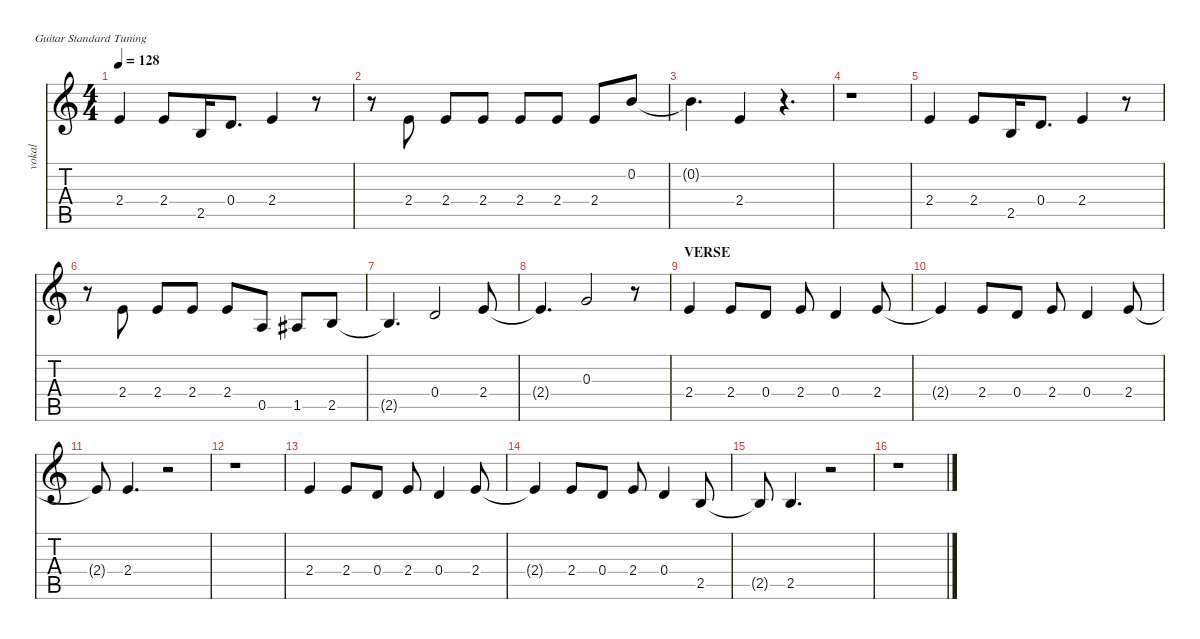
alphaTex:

\defaultSystemsLayout 4
\hideDynamics
\bracketExtendMode nobrackets
\track ("Vocal" "vokal") {instrument acousticguitarsteel}
\staff {score tabs}
\tuning (E4 B3 G3 D3 A2 E2)
\ts (4 4)
\tempo 128
\clef g2
\ks c
2.4.4{dy mf beam Up} 2.4.8{beam Up} 2.5.16{beam Up} 0.4.8{d beam Up} 2.4.4{beam Up} r.8{beam Down} |
r.8{beam Down} 2.4.8{beam Up} 2.4.8{beam Up} 2.4.8{beam Up} 2.4.8{beam Up} 2.4.8{beam Up} 2.4.8{beam Up} 0.2.8{beam Up} |
0.2{t}.4{d beam Down} 2.4.4{beam Up} r.4{d beam Down} |
r.1{beam Down} |
2.4.4{beam Up} 2.4.8{beam Up} 2.5.16{beam Up} 0.4.8{d beam Up} 2.4.4{beam Up} r.8{beam Down} |
r.8{beam Down} 2.4.8{beam Up} 2.4.8{beam Up} 2.4.8{beam Up} 2.4.8{beam Up} 0.5.8{beam Up} 1.5{acc #}.8{beam Up} 2.5.8{beam Up} |
2.5{t}.4{d beam Up} 0.4.2{beam Up} 2.4.8{beam Up} |
2.4{t}.4{d beam Up} 0.3.2{beam Up} r.8{beam Down} |
\section ("" "VERSE")
2.4.4{beam Up} 2.4.8{beam Up} 0.4.8{beam Up} 2.4.8{beam Up} 0.4.4{beam Up} 2.4.8{beam Up} |
2.4{t}.4{beam Up} 2.4.8{beam Up} 0.4.8{beam Up} 2.4.8{beam Up} 0.4.4{beam Up} 2.4.8{beam Up} |
2.4{t}.8{beam Up} 2.4.4{d beam Up} r.2{beam Down} |
r.1{beam Down} |
2.4.4{beam Up} 2.4.8{beam Up} 0.4.8{beam Up} 2.4.8{beam Up} 0.4.4{beam Up} 2.4.8{beam Up} |
2.4{t}.4{beam Up} 2.4.8{beam Up} 0.4.8{beam Up} 2.4.8{beam Up} 0.4.4{beam Up} 2.5.8{beam Up} |
2.5{t}.8{beam Up} 2.5.4{d beam Up} r.2{beam Down} |
r.1{beam Down}
